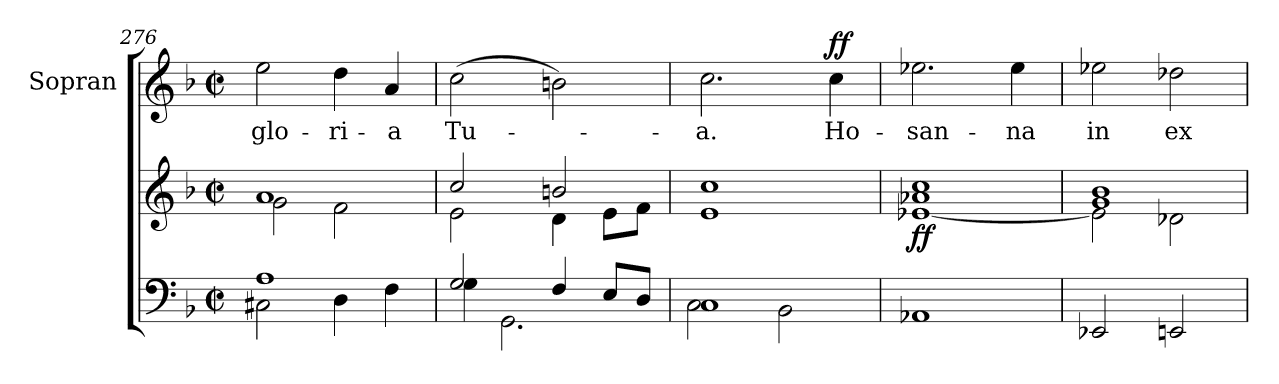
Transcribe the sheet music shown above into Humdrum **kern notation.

**kern	**kern	**dynam	**kern	**text	**dynam
*part2	*part2	*part2	*part1	*part1	*part1
*staff3	*staff2	*staff2/3	*staff1	*staff1	*staff1
*	*	*	*I"Sopran	*	*
*	*	*	*I'S.	*	*
*clefF4	*clefG2	*	*clefG2	*	*
*k[b-]	*k[b-]	*	*k[b-]	*	*
*F:	*F:	*	*F:	*	*
*M2/2	*M2/2	*	*M2/2	*	*
*met(c|)	*met(c|)	*	*met(c|)	*	*
=276	=276	=276	=276	=276	=276
*^	*^	*	*	*	*
!	!	!	!	!	!	!LO:LY:b	!
1A	2C#X\	1a	2g\	.	2ee\	glo-	.
!	!	!	!	!	!	!LO:LY:b	!
.	4D\	.	2f\	.	4dd\	-ri-	.
!	!	!	!	!	!	!LO:LY:b	!
.	4F\	.	.	.	4a/	-a	.
=277	=277	=277	=277	=277	=277	=277	=277
!	!	!	!	!	!	!LO:LY:b	!
2G/	4G\	2cc/	2e\	.	(>2cc\	Tu-	.
.	2.GG\	.	.	.	.	.	.
4F/	.	2bn/	4d\	.	2bn\)	.	.
8E/L	.	.	8e\L	.	.	.	.
8D/J	.	.	8f\J	.	.	.	.
!!LO:LB:g=z
=278	=278	=278	=278	=278	=278	=278	=278
!	!	!	!	!	!	!LO:LY:b	!
1C	2C\	1cc	1e	.	2.cc\	-a.	.
.	2BB-\	.	.	.	.	.	.
!	!	!	!	!	!	!LO:LY:b	!LO:DY:a
.	.	.	.	.	4cc\	Ho-	ff
*v	*v	*	*	*	*	*	*
=279	=279	=279	=279	=279	=279	=279
!	!	!	!LO:DY:b	!	!LO:LY:b	!
1AA-X	1a-X 1cc	[<1e-X	ff	2.ee-X\	-san-	.
!	!	!	!	!	!LO:LY:b	!
.	.	.	.	4ee-\	-na	.
=280	=280	=280	=280	=280	=280	=280
!	!	!	!	!	!LO:LY:b	!
2EE-X/	1g 1b-	2e-\]	.	2ee-X\	in	.
!	!	!	!	!	!LO:LY:b	!
2EEn/	.	2d-X\	.	2dd-X\	ex-	.
*	*v	*v	*	*	*	*
=	=	=	=	=	=
*-	*-	*-	*-	*-	*-
